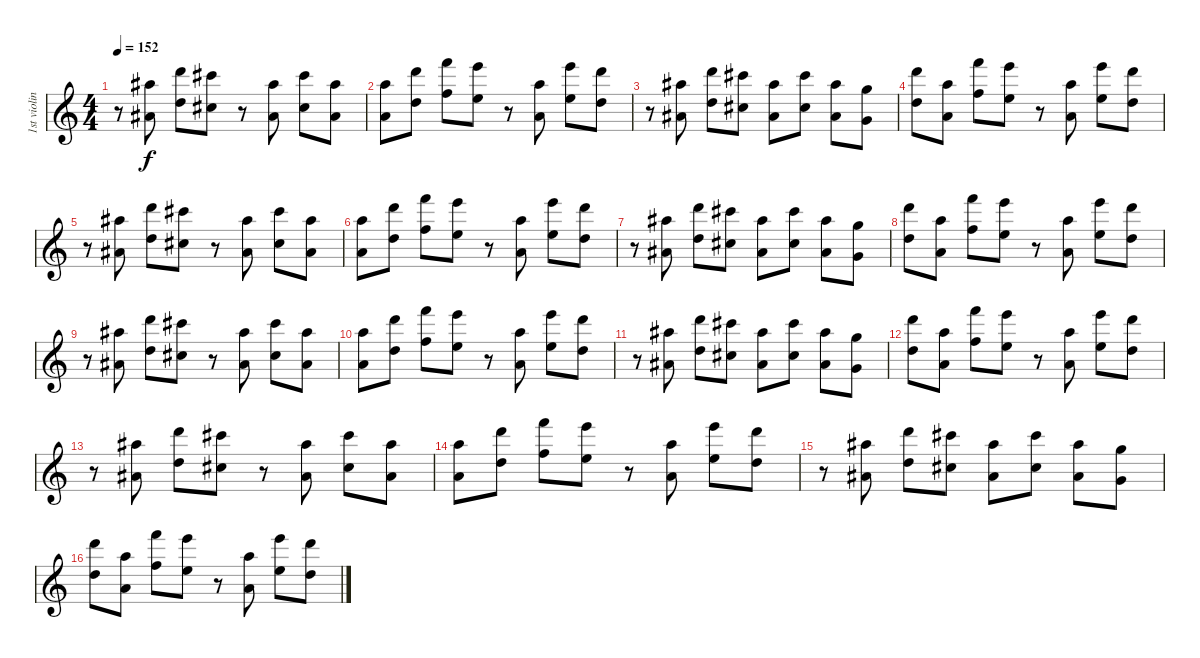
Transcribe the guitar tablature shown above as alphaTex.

\track ("1st violins" "1st violin") {instrument stringensemble1}
\staff {score}
\tuning (E4 B3 G3 D3 A2 E2) {hide}
\ts (4 4)
\tempo 152
\clef g2
\ks c
r.8{dy f} (18.1 11.2).8 (22.1 15.2).8 (21.1 14.2).8 r.8 (18.1 11.2).8 (21.1 14.2).8 (18.1 11.2).8 |
(17.1 10.2).8 (22.1 15.2).8 (25.1 18.2).8 (24.1 17.2).8 r.8 (17.1 10.2).8 (24.1 17.2).8 (22.1 15.2).8 |
r.8 (18.1 11.2).8 (22.1 15.2).8 (21.1 14.2).8 (18.1 11.2).8 (21.1 14.2).8 (18.1 11.2).8 (15.1 8.2).8 |
(22.1 15.2).8 (17.1 10.2).8 (25.1 18.2).8 (24.1 17.2).8 r.8 (17.1 10.2).8 (24.1 17.2).8 (22.1 15.2).8 |
r.8 (18.1 11.2).8 (22.1 15.2).8 (21.1 14.2).8 r.8 (18.1 11.2).8 (21.1 14.2).8 (18.1 11.2).8 |
(17.1 10.2).8 (22.1 15.2).8 (25.1 18.2).8 (24.1 17.2).8 r.8 (17.1 10.2).8 (24.1 17.2).8 (22.1 15.2).8 |
r.8 (18.1 11.2).8 (22.1 15.2).8 (21.1 14.2).8 (18.1 11.2).8 (21.1 14.2).8 (18.1 11.2).8 (15.1 8.2).8 |
(22.1 15.2).8 (17.1 10.2).8 (25.1 18.2).8 (24.1 17.2).8 r.8 (17.1 10.2).8 (24.1 17.2).8 (22.1 15.2).8 |
r.8 (18.1 11.2).8 (22.1 15.2).8 (21.1 14.2).8 r.8 (18.1 11.2).8 (21.1 14.2).8 (18.1 11.2).8 |
(17.1 10.2).8 (22.1 15.2).8 (25.1 18.2).8 (24.1 17.2).8 r.8 (17.1 10.2).8 (24.1 17.2).8 (22.1 15.2).8 |
r.8 (18.1 11.2).8 (22.1 15.2).8 (21.1 14.2).8 (18.1 11.2).8 (21.1 14.2).8 (18.1 11.2).8 (15.1 8.2).8 |
(22.1 15.2).8 (17.1 10.2).8 (25.1 18.2).8 (24.1 17.2).8 r.8 (17.1 10.2).8 (24.1 17.2).8 (22.1 15.2).8 |
r.8 (18.1 11.2).8 (22.1 15.2).8 (21.1 14.2).8 r.8 (18.1 11.2).8 (21.1 14.2).8 (18.1 11.2).8 |
(17.1 10.2).8 (22.1 15.2).8 (25.1 18.2).8 (24.1 17.2).8 r.8 (17.1 10.2).8 (24.1 17.2).8 (22.1 15.2).8 |
r.8 (18.1 11.2).8 (22.1 15.2).8 (21.1 14.2).8 (18.1 11.2).8 (21.1 14.2).8 (18.1 11.2).8 (15.1 8.2).8 |
(22.1 15.2).8 (17.1 10.2).8 (25.1 18.2).8 (24.1 17.2).8 r.8 (17.1 10.2).8 (24.1 17.2).8 (22.1 15.2).8
